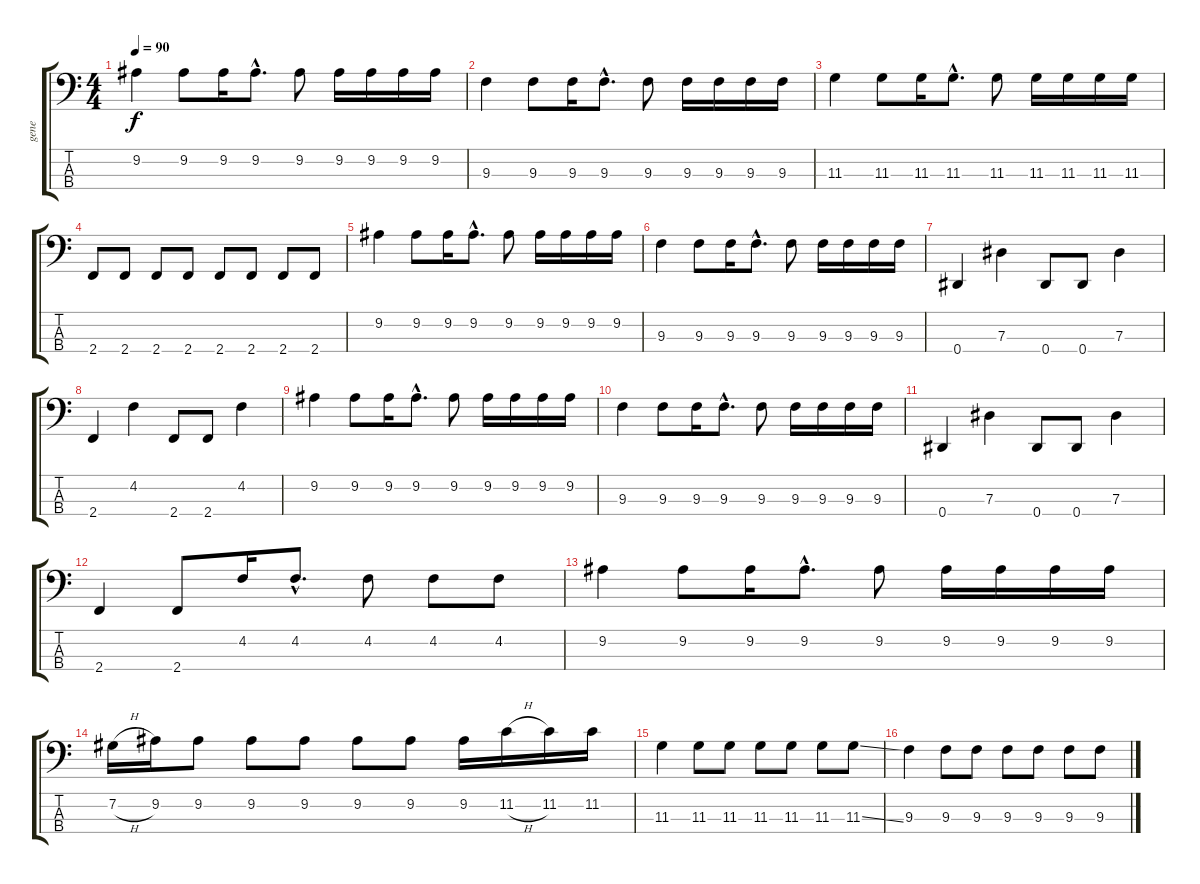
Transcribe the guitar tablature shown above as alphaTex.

\track ("gene" "gene") {instrument electricbasspick}
\staff {score tabs}
\tuning (Gb2 Db2 Ab1 Eb1) {hide}
\ts (4 4)
\tempo 90
\clef f4
\ks c
9.2.4{dy f} 9.2.8 9.2.16 9.2{hac}.8{d} 9.2.8 9.2.16 9.2.16 9.2.16 9.2.16 |
9.3.4 9.3.8 9.3.16 9.3{hac}.8{d} 9.3.8 9.3.16 9.3.16 9.3.16 9.3.16 |
11.3.4 11.3.8 11.3.16 11.3{hac}.8{d} 11.3.8 11.3.16 11.3.16 11.3.16 11.3.16 |
2.4.8 2.4.8 2.4.8 2.4.8 2.4.8 2.4.8 2.4.8 2.4.8 |
9.2.4 9.2.8 9.2.16 9.2{hac}.8{d} 9.2.8 9.2.16 9.2.16 9.2.16 9.2.16 |
9.3.4 9.3.8 9.3.16 9.3{hac}.8{d} 9.3.8 9.3.16 9.3.16 9.3.16 9.3.16 |
0.4.4 7.3.4 0.4.8 0.4.8 7.3.4 |
2.4.4 4.2.4 2.4.8 2.4.8 4.2.4 |
9.2.4 9.2.8 9.2.16 9.2{hac}.8{d} 9.2.8 9.2.16 9.2.16 9.2.16 9.2.16 |
9.3.4 9.3.8 9.3.16 9.3{hac}.8{d} 9.3.8 9.3.16 9.3.16 9.3.16 9.3.16 |
0.4.4 7.3.4 0.4.8 0.4.8 7.3.4 |
2.4.4 2.4.8 4.2.16 4.2{hac}.8{d} 4.2.8 4.2.8 4.2.8 |
9.2.4 9.2.8 9.2.16 9.2{hac}.8{d} 9.2.8 9.2.16 9.2.16 9.2.16 9.2.16 |
7.2{h}.16 9.2.16 9.2.8 9.2.8 9.2.8 9.2.8 9.2.8 9.2.16 11.2{h}.16 11.2.16 11.2.16 |
11.3.4 11.3.8 11.3.8 11.3.8 11.3.8 11.3.8 11.3{ss}.8 |
9.3.4 9.3.8 9.3.8 9.3.8 9.3.8 9.3.8 9.3{ss}.8
